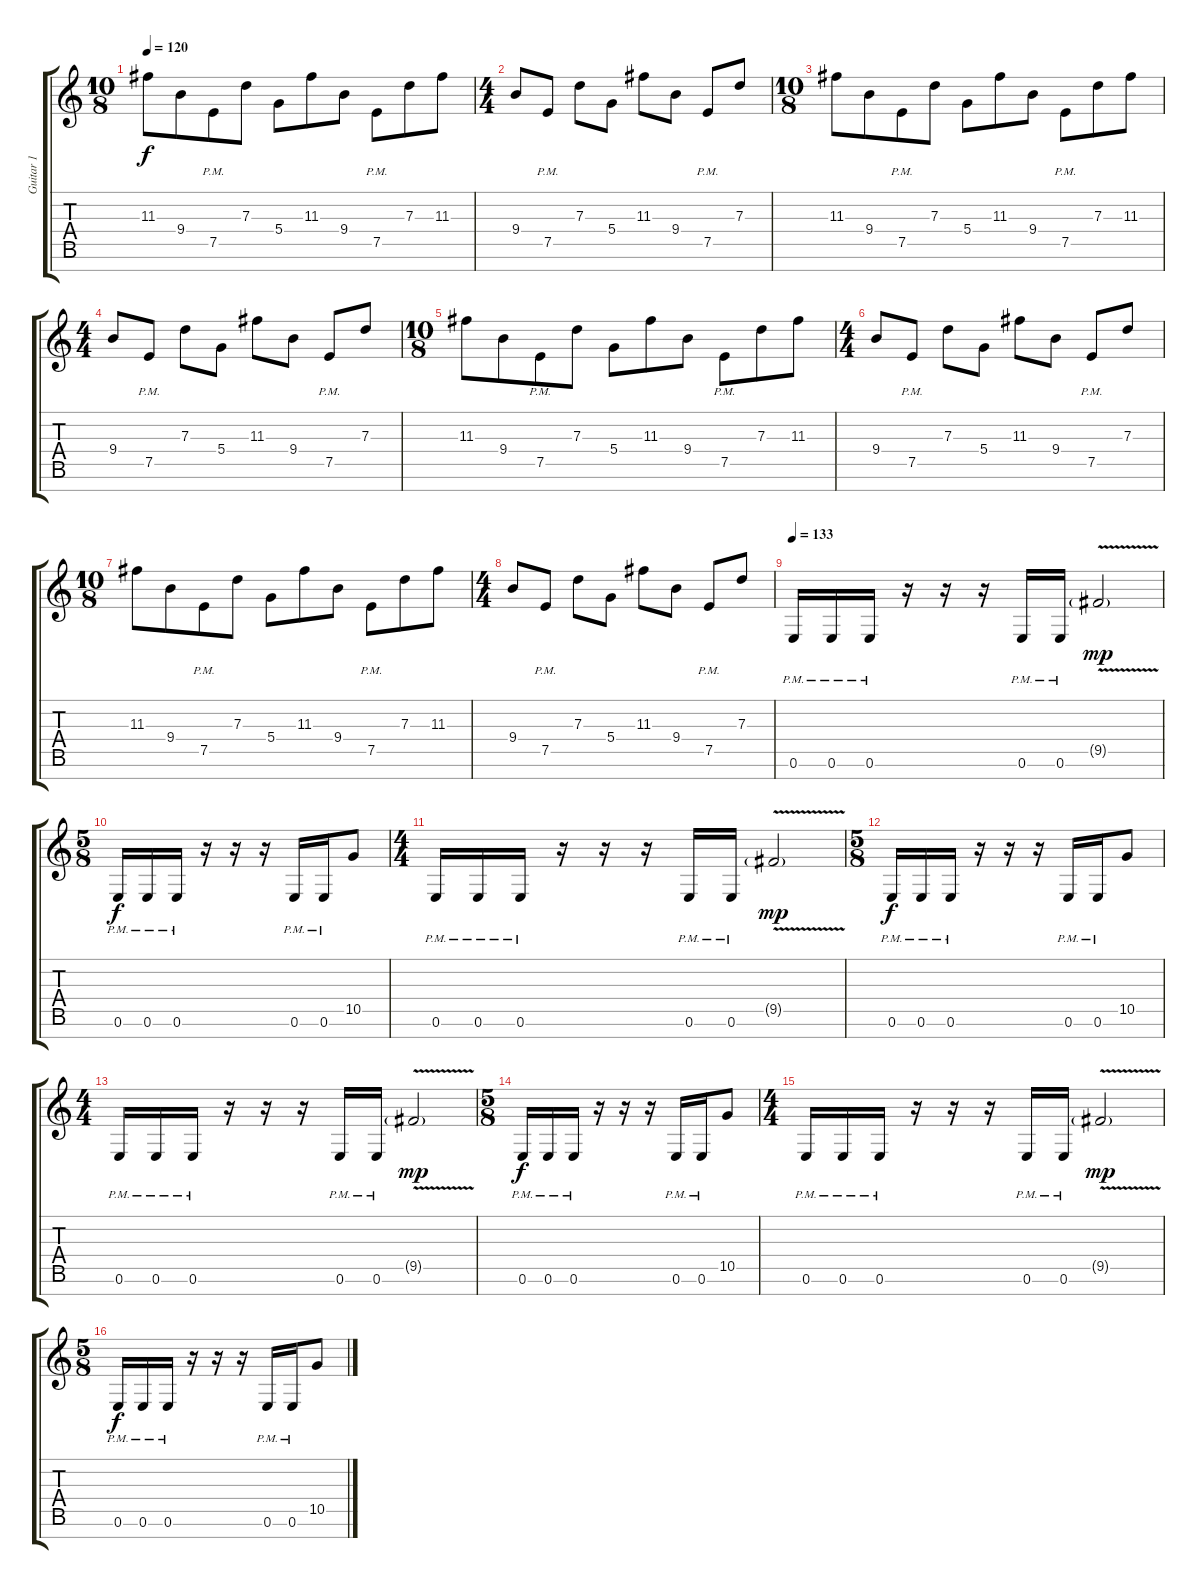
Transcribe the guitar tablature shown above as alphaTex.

\track ("Guitar 1" "Guitar 1") {instrument distortionguitar}
\staff {score tabs}
\tuning (E4 B3 G3 D3 A2 E2 B1) {hide}
\ts (10 8)
\tempo 120
\clef g2
\ks c
11.3.8{dy f} 9.4.8 7.5{pm}.8 7.3.8 5.4.8 11.3.8 9.4.8 7.5{pm}.8 7.3.8 11.3.8 |
\ts (4 4)
9.4.8 7.5{pm}.8 7.3.8 5.4.8 11.3.8 9.4.8 7.5{pm}.8 7.3.8 |
\ts (10 8)
11.3.8 9.4.8 7.5{pm}.8 7.3.8 5.4.8 11.3.8 9.4.8 7.5{pm}.8 7.3.8 11.3.8 |
\ts (4 4)
9.4.8 7.5{pm}.8 7.3.8 5.4.8 11.3.8 9.4.8 7.5{pm}.8 7.3.8 |
\ts (10 8)
11.3.8 9.4.8 7.5{pm}.8 7.3.8 5.4.8 11.3.8 9.4.8 7.5{pm}.8 7.3.8 11.3.8 |
\ts (4 4)
9.4.8 7.5{pm}.8 7.3.8 5.4.8 11.3.8 9.4.8 7.5{pm}.8 7.3.8 |
\ts (10 8)
11.3.8 9.4.8 7.5{pm}.8 7.3.8 5.4.8 11.3.8 9.4.8 7.5{pm}.8 7.3.8 11.3.8 |
\ts (4 4)
9.4.8 7.5{pm}.8 7.3.8 5.4.8 11.3.8 9.4.8 7.5{pm}.8 7.3.8 |
\tempo 133
0.6{pm}.16{instrument distortionguitar} 0.6{pm}.16 0.6{pm}.16 r.16 r.16 r.16 0.6{pm}.16 0.6{pm}.16 9.5{v g}.2{dy mp} |
\ts (5 8)
0.6{pm}.16{dy f} 0.6{pm}.16 0.6{pm}.16 r.16 r.16 r.16 0.6{pm}.16 0.6{pm}.16 10.5.8 |
\ts (4 4)
0.6{pm}.16 0.6{pm}.16 0.6{pm}.16 r.16 r.16 r.16 0.6{pm}.16 0.6{pm}.16 9.5{v g}.2{dy mp} |
\ts (5 8)
0.6{pm}.16{dy f} 0.6{pm}.16 0.6{pm}.16 r.16 r.16 r.16 0.6{pm}.16 0.6{pm}.16 10.5.8 |
\ts (4 4)
0.6{pm}.16{instrument distortionguitar} 0.6{pm}.16 0.6{pm}.16 r.16 r.16 r.16 0.6{pm}.16 0.6{pm}.16 9.5{v g}.2{dy mp} |
\ts (5 8)
0.6{pm}.16{dy f} 0.6{pm}.16 0.6{pm}.16 r.16 r.16 r.16 0.6{pm}.16 0.6{pm}.16 10.5.8 |
\ts (4 4)
0.6{pm}.16 0.6{pm}.16 0.6{pm}.16 r.16 r.16 r.16 0.6{pm}.16 0.6{pm}.16 9.5{v g}.2{dy mp} |
\ts (5 8)
0.6{pm}.16{dy f} 0.6{pm}.16 0.6{pm}.16 r.16 r.16 r.16 0.6{pm}.16 0.6{pm}.16 10.5.8
